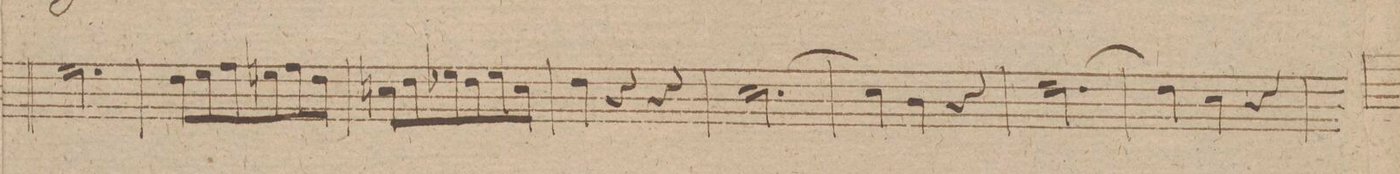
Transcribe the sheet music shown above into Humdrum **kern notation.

**kern	**dynam
*I"Clarinetto 1mo in. A.	*
*clefG2	*
*k[f#]	*
*M3/4	*
2.cc\	.
=23	=23
8b\L	.
8cc\	.
8dd\	.
8cc#\	.
8dd\	.
8b\J	.
=24	=24
8an/L	.
8b\	.
8ccnX\	.
8b\	.
8cc\	.
8a/J	.
=25	=25
4b\	.
4r	.
4r	.
=26	=26
[2.a/	.
=27	=27
4a/]	.
4g/	.
4r	.
=28	=28
[2.b\	.
=29	=29
4b\]	.
4a/	.
4r	.
=30	=30
*-	*-
